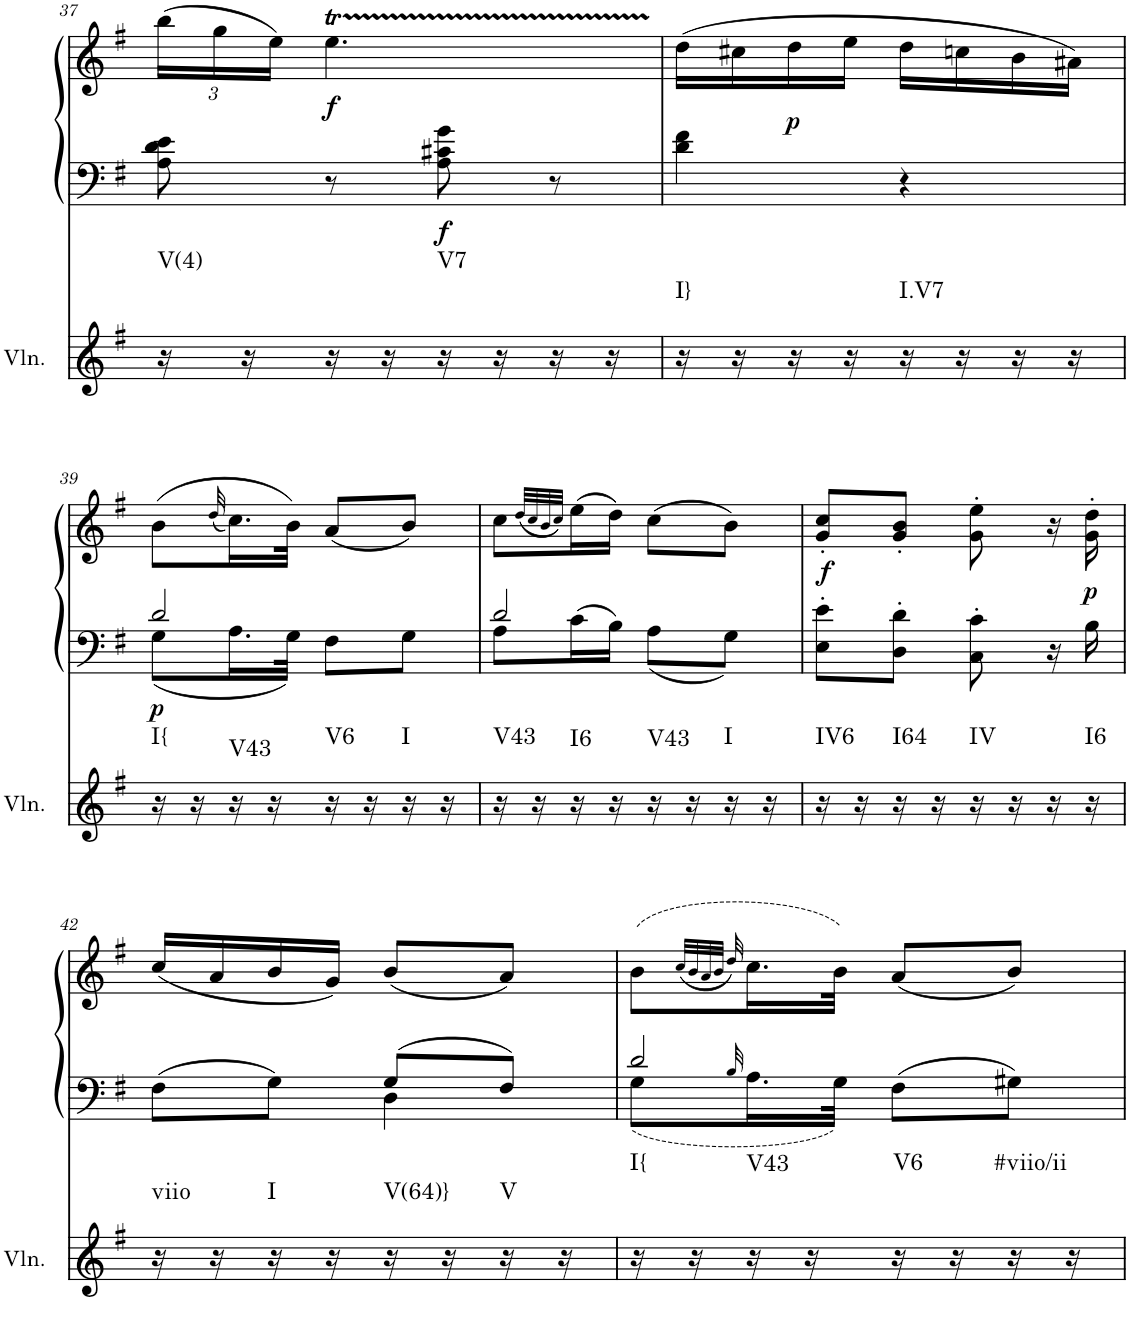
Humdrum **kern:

**kern	**harte	**kern	**kern	**dynam
*part2	*part2	*part1	*part1	*part1
*staff3	*	*staff2	*staff1	*staff1/2
*I"Violin	*	*I"Klavier linke Hand	*	*
*I'Vln.	*	*	*	*
!!LO:PB:g=z
*clefG2	*	*clefF4	*clefG2	*
*k[f#]	*	*k[f#]	*k[f#]	*
*M2/4	*	*M2/4	*M2/4	*
*	*	*	*Xbrackettup	*
=37	=37	=37	=37	=37
!	!LO:H:kt=V(4)	!	!	!
16r	N	8A\ 8d\ 8e\	(24bb\LL	.
.	.	.	24gg\	.
16r	.	.	.	.
.	.	.	24ee\JJ)	.
!	!	!	!	!LO:DY:b
16r	.	8r	4.eeT\	f
16r	.	.	.	.
!	!LO:H:kt=V7	!	!	!LO:DY:b=2
16r	N	8A\ 8c#X\ 8g\	.	f
16r	.	.	.	.
16r	.	8r	.	.
16r	.	.	.	.
=38	=38	=38	=38	=38
!	!LO:H:kt=I}	!	!	!
16r	N	4d\ 4f#\	(16dd\LL	.
16r	.	.	16cc#X\	.
!	!	!	!	!LO:DY:b
16r	.	.	16dd\	p
16r	.	.	16ee\JJ	.
!	!LO:H:kt=I.V7	!	!	!
16r	N	4r	16dd\LL	.
16r	.	.	16ccn\	.
16r	.	.	16b\	.
16r	.	.	16a#X\JJ)	.
!!LO:LB:g=z
=39	=39	=39	=39	=39
*	*	*^	*	*
!	!LO:H:kt=I{	!	!	!	!LO:DY:b=2
16r	N	2d/	8G\L	(8b\L	p
16r	.	.	.	.	.
.	.	.	.	(32qdd/	.
!	!LO:H:kt=V43	!	!	!	!
16r	N	.	16.A\L	16.cc\L)	.
16r	.	.	.	.	.
.	.	.	32G\JJk	32b\JJk)	.
!	!LO:H:kt=V6	!	!	!	!
16r	N	.	8F#\L	(8a/L	.
16r	.	.	.	.	.
!	!LO:H:kt=I	!	!	!	!
16r	N	.	8G\J	8b/J)	.
16r	.	.	.	.	.
=40	=40	=40	=40	=40	=40
!	!LO:H:kt=V43	!	!	!	!
16r	N	2d/	8A\L	8cc\L	.
16r	.	.	.	.	.
.	.	.	.	(32qdd/LLL	.
.	.	.	.	32qcc/	.
.	.	.	.	32qb/	.
.	.	.	.	32qcc/JJJ)	.
!	!LO:H:kt=I6	!	!	!	!
16r	N	.	16c\L	(16ee\L	.
16r	.	.	16B\JJ	16dd\JJ)	.
!	!LO:H:kt=V43	!	!	!	!
16r	N	.	8A\L	(8cc\L	.
16r	.	.	.	.	.
!	!LO:H:kt=I	!	!	!	!
16r	N	.	8G\J	8b\J)	.
16r	.	.	.	.	.
*	*	*v	*v	*	*
=41	=41	=41	=41	=41
!	!LO:H:kt=IV6	!	!	!LO:DY:b
16r	N	8E\' 8e\'L	8g/' 8cc/'L	f
16r	.	.	.	.
!	!LO:H:kt=I64	!	!	!
16r	N	8D\' 8d\'J	8g/' 8b/'J	.
16r	.	.	.	.
!	!LO:H:kt=IV	!	!	!
16r	N	8C\' 8c\'	8g\' 8ee\'	.
16r	.	.	.	.
16r	.	16r	16r	.
!	!LO:H:kt=I6	!	!	!LO:DY:b
16r	N	16B\	16g\' 16dd\'	p
!!LO:LB:g=z
=42	=42	=42	=42	=42
*	*	*^	*	*
!	!LO:H:kt=viio	!	!	!	!
16r	N	8F#\L	4ryy	(16cc/LL	.
16r	.	.	.	16a/	.
!	!LO:H:kt=I	!	!	!	!
16r	N	8G\J	.	16b/	.
16r	.	.	.	16g/JJ)	.
!	!LO:H:kt=V(64)}	!	!	!	!
16r	N	8G/L	4D\	(8b/L	.
16r	.	.	.	.	.
!	!LO:H:kt=V	!	!	!	!
16r	N	8F#/J	.	8a/J)	.
16r	.	.	.	.	.
=43	=43	=43	=43	=43	=43
!	!LO:H:kt=I{	!	!	!	!
16r	N	2d/	8G\L	(8b\L	.
16r	.	.	.	.	.
.	.	.	.	(32qcc/LLL	.
.	.	.	.	32qb/	.
.	.	.	.	32qa/	.
.	.	.	.	32qb/JJJ	.
.	.	.	32qB/	32qdd/)	.
!	!LO:H:kt=V43	!	!	!	!
16r	N	.	16.A\L	16.cc\L	.
16r	.	.	.	.	.
.	.	.	32G\JJk	32b\JJk)	.
!	!LO:H:kt=V6	!	!	!	!
16r	N	.	8F#\L	(8a/L	.
16r	.	.	.	.	.
!	!LO:H:kt=#viio/ii	!	!	!	!
16r	N	.	8G#X\J	8b/J)	.
16r	.	.	.	.	.
*	*	*v	*v	*	*
=	=	=	=	=
*-	*-	*-	*-	*-
